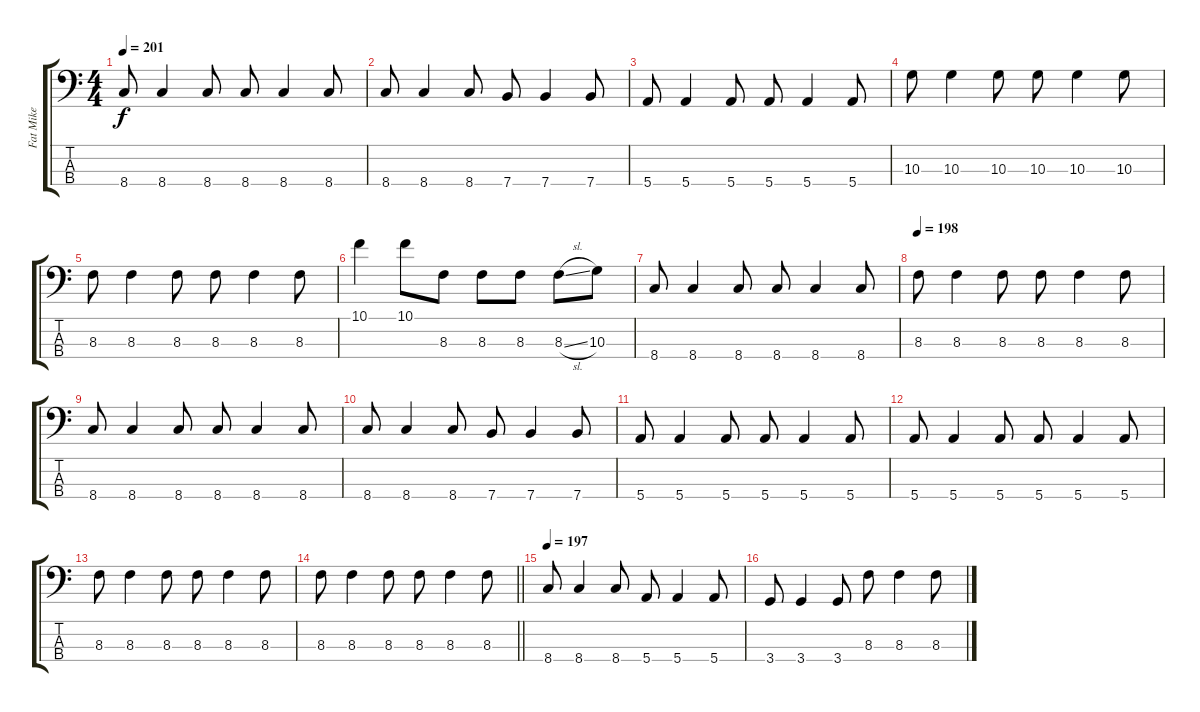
\track ("Fat Mike" "Fat Mike") {instrument electricbasspick}
\staff {score tabs}
\tuning (G2 D2 A1 E1) {hide}
\ts (4 4)
\tempo 201
\clef f4
\ks c
8.4.8{dy f} 8.4.4 8.4.8 8.4.8 8.4.4 8.4.8 |
8.4.8 8.4.4 8.4.8 7.4.8 7.4.4 7.4.8 |
5.4.8 5.4.4 5.4.8 5.4.8 5.4.4 5.4.8 |
10.3.8 10.3.4 10.3.8 10.3.8 10.3.4 10.3.8 |
8.3.8 8.3.4 8.3.8 8.3.8 8.3.4 8.3.8 |
10.1.4 10.1.8 8.3.8 8.3.8 8.3.8 8.3{sl}.8 10.3.8 |
8.4.8 8.4.4 8.4.8 8.4.8 8.4.4 8.4.8 |
\tempo 198
8.3.8 8.3.4 8.3.8 8.3.8 8.3.4 8.3.8 |
8.4.8 8.4.4 8.4.8 8.4.8 8.4.4 8.4.8 |
8.4.8 8.4.4 8.4.8 7.4.8 7.4.4 7.4.8 |
5.4.8 5.4.4 5.4.8 5.4.8 5.4.4 5.4.8 |
5.4.8 5.4.4 5.4.8 5.4.8 5.4.4 5.4.8 |
8.3.8 8.3.4 8.3.8 8.3.8 8.3.4 8.3.8 |
\barLineRight lightlight
8.3.8 8.3.4 8.3.8 8.3.8 8.3.4 8.3.8 |
\section ("" "")
\tempo 197
8.4.8 8.4.4 8.4.8 5.4.8 5.4.4 5.4.8 |
3.4.8 3.4.4 3.4.8 8.3.8 8.3.4 8.3.8
